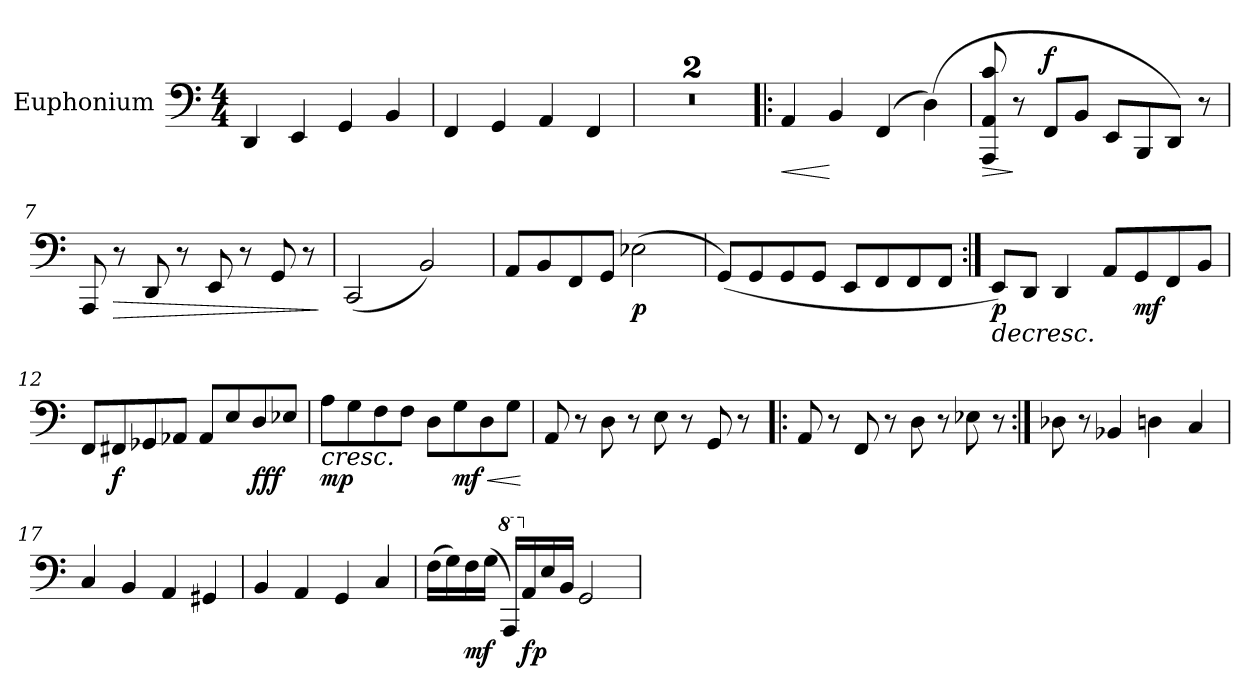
**kern	**dynam
*part1	*part1
*staff1	*staff1
*I"Euphonium	*
*I'Euph.	*
*clefF4	*
*k[]	*
*M4/4	*
=1	=1
4DD/	.
4EE/	.
4GG/	.
4BB/	.
=2	=2
4FF/	.
4GG/	.
4AA/	.
4FF/	.
=3	=3
1r	.
=4	=4
1r	.
=5!|:	=5!|:
!	!LO:HP:b
4AA/	<
4BB/	[
(4FF/	.
(4D\)	.
=6	=6
!	!LO:HP:b
8AAA/ 8AA/ 8c/	>
8r	]
!	!LO:DY:a
8FF/L	f
8BB/J	.
8EE/L	.
8BBB/	.
8DD/J)	.
8r	.
=7	=7
8AAA/	.
!	!LO:HP:b
8r	>
8DD/	.
8r	.
8EE/	.
8r	.
8GG/	.
8r	.
.	]
=8	=8
(2CC/	.
2BB/)	.
!!LO:LB:g=z
=9	=9
8AA/L	.
8BB/	.
8FF/	.
8GG/J	.
!	!LO:DY:b
(2E-X\	p
=10	=10
(8GG/L)	.
8GG/	.
8GG/	.
8GG/J	.
8EE/L	.
8FF/	.
8FF/	.
8FF/J	.
=11:|!	=11:|!
!	!LO:HP:b
!	!LO:DY:n=1:b
8EE/L)	> p
8DD/J	.
4DD/	.
8AA/L	.
!	!LO:DY:n=2:b
8GG/	mf
8FF/	.
8BB/J	.
.	]
=12	=12
8FF/L	.
!	!LO:DY:b
8FF#X/	f
8GG-X/	.
8AA-X/J	.
8AA-/L	.
8E/	.
!	!LO:DY:b
8D/	fff
8E-X/J	.
=13	=13
!	!LO:HP:b
!	!LO:DY:n=1:b
8A\L	< mp
8G\	.
8F\	.
8F\J	.
8D\L	.
!	!LO:HP:b
!	!LO:DY:n=2:b
8G\	< mf
8D\	.
8G\J	.
.	[ [
!!LO:LB:g=z
=14	=14
8AA/	.
8r	.
8D\	.
8r	.
8E\	.
8r	.
8GG/	.
8r	.
=15!|:	=15!|:
8AA/	.
8r	.
8FF/	.
8r	.
8D\	.
8r	.
8E-X\	.
8r	.
=16:|!	=16:|!
8D-X\	.
8r	.
4BB-X/	.
4Dn\	.
4C/	.
=17	=17
4C/	.
4BB/	.
4AA/	.
4GG#X/	.
=18	=18
4BB/	.
4AA/	.
4GG/	.
4C/	.
=19	=19
(16F\LL	.
16G\)	.
!	!LO:DY:b
16F\	mf
(16G\JJ	.
*8va	*
16AA/LL)	.
*X8va	*
!	!LO:DY:b
16AA/	fp
16E/	.
16BB/JJ	.
2GG/	.
=	=
*-	*-
